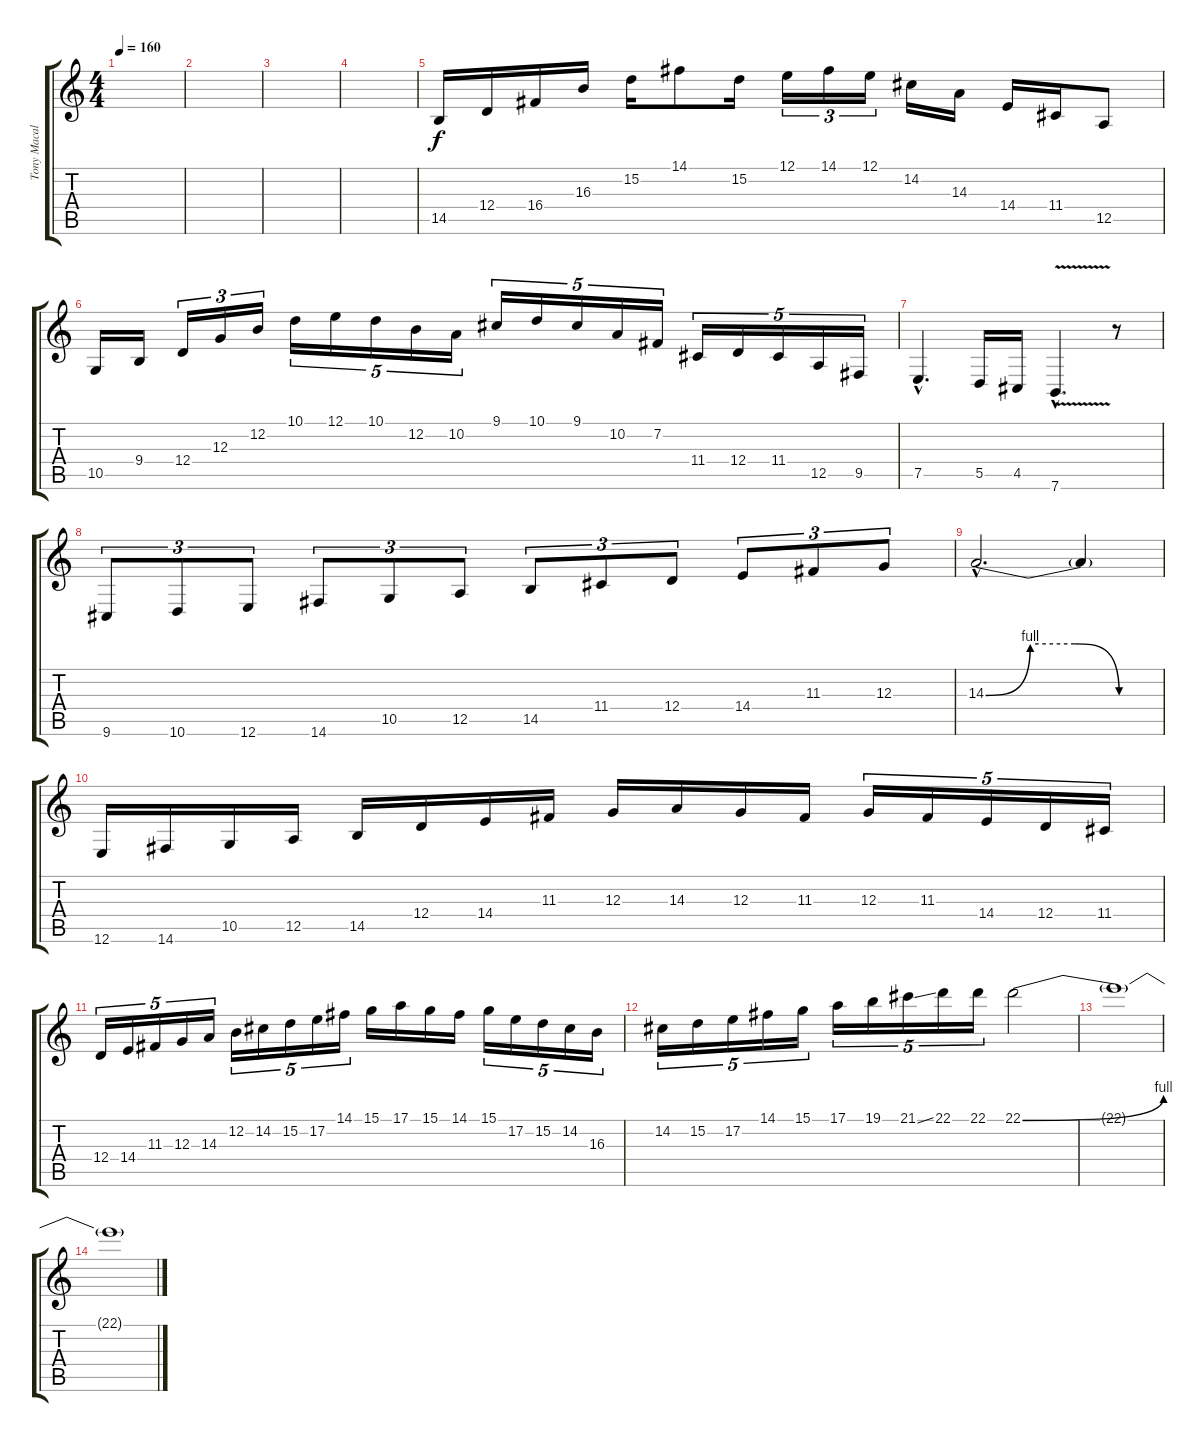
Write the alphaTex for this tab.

\track ("Tony Macalpine" "Tony Macal") {instrument lead1square}
\staff {score tabs}
\tuning (E4 B3 G3 D3 A2 E2) {hide}
\ts (4 4)
\tempo 160
\clef g2
\ks c
|
|
|
|
14.5.16 12.4.16 16.4.16 16.3.16 15.2.16 14.1.8 15.2.16 12.1.16{tu (3 2)} 14.1.16{tu (3 2)} 12.1.16{tu (3 2)} 14.2.16 14.3.16 14.4.16 11.4.16 12.5.8 |
10.5.16 9.4.16 12.4.16{tu (3 2)} 12.3.16{tu (3 2)} 12.2.16{tu (3 2)} 10.1.16{tu (5 4)} 12.1.16{tu (5 4)} 10.1.16{tu (5 4)} 12.2.16{tu (5 4)} 10.2.16{tu (5 4)} 9.1.16{tu (5 4)} 10.1.16{tu (5 4)} 9.1.16{tu (5 4)} 10.2.16{tu (5 4)} 7.2.16{tu (5 4)} 11.4.16{tu (5 4)} 12.4.16{tu (5 4)} 11.4.16{tu (5 4)} 12.5.16{tu (5 4)} 9.5.16{tu (5 4)} |
7.5{hac}.4{d} 5.5.16 4.5.16 7.6{v hac}.4{d} r.8 |
9.6.8{tu (3 2)} 10.6.8{tu (3 2)} 12.6.8{tu (3 2)} 14.6.8{tu (3 2)} 10.5.8{tu (3 2)} 12.5.8{tu (3 2)} 14.5.8{tu (3 2)} 11.4.8{tu (3 2)} 12.4.8{tu (3 2)} 14.4.8{tu (3 2)} 11.3.8{tu (3 2)} 12.3.8{tu (3 2)} |
14.3{be (custom 0 0 15 4 30 4 45 0 60 0) hac}.2{d} 14.3{t}.4 |
12.6.16 14.6.16 10.5.16 12.5.16 14.5.16 12.4.16 14.4.16 11.3.16 12.3.16 14.3.16 12.3.16 11.3.16 12.3.16{tu (5 4)} 11.3.16{tu (5 4)} 14.4.16{tu (5 4)} 12.4.16{tu (5 4)} 11.4.16{tu (5 4)} |
12.4.16{tu (5 4)} 14.4.16{tu (5 4)} 11.3.16{tu (5 4)} 12.3.16{tu (5 4)} 14.3.16{tu (5 4)} 12.2.16{tu (5 4)} 14.2.16{tu (5 4)} 15.2.16{tu (5 4)} 17.2.16{tu (5 4)} 14.1.16{tu (5 4)} 15.1.16 17.1.16 15.1.16 14.1.16 15.1.16{tu (5 4)} 17.2.16{tu (5 4)} 15.2.16{tu (5 4)} 14.2.16{tu (5 4)} 16.3.16{tu (5 4)} |
14.2.16{tu (5 4)} 15.2.16{tu (5 4)} 17.2.16{tu (5 4)} 14.1.16{tu (5 4)} 15.1.16{tu (5 4)} 17.1.16{tu (5 4)} 19.1.16{tu (5 4)} 21.1{ss}.16{tu (5 4)} 22.1.16{tu (5 4)} 22.1.16{tu (5 4)} 22.1{be (bend 0 0 60 4)}.2 |
22.1{t}.1 |
22.1{t}.1
